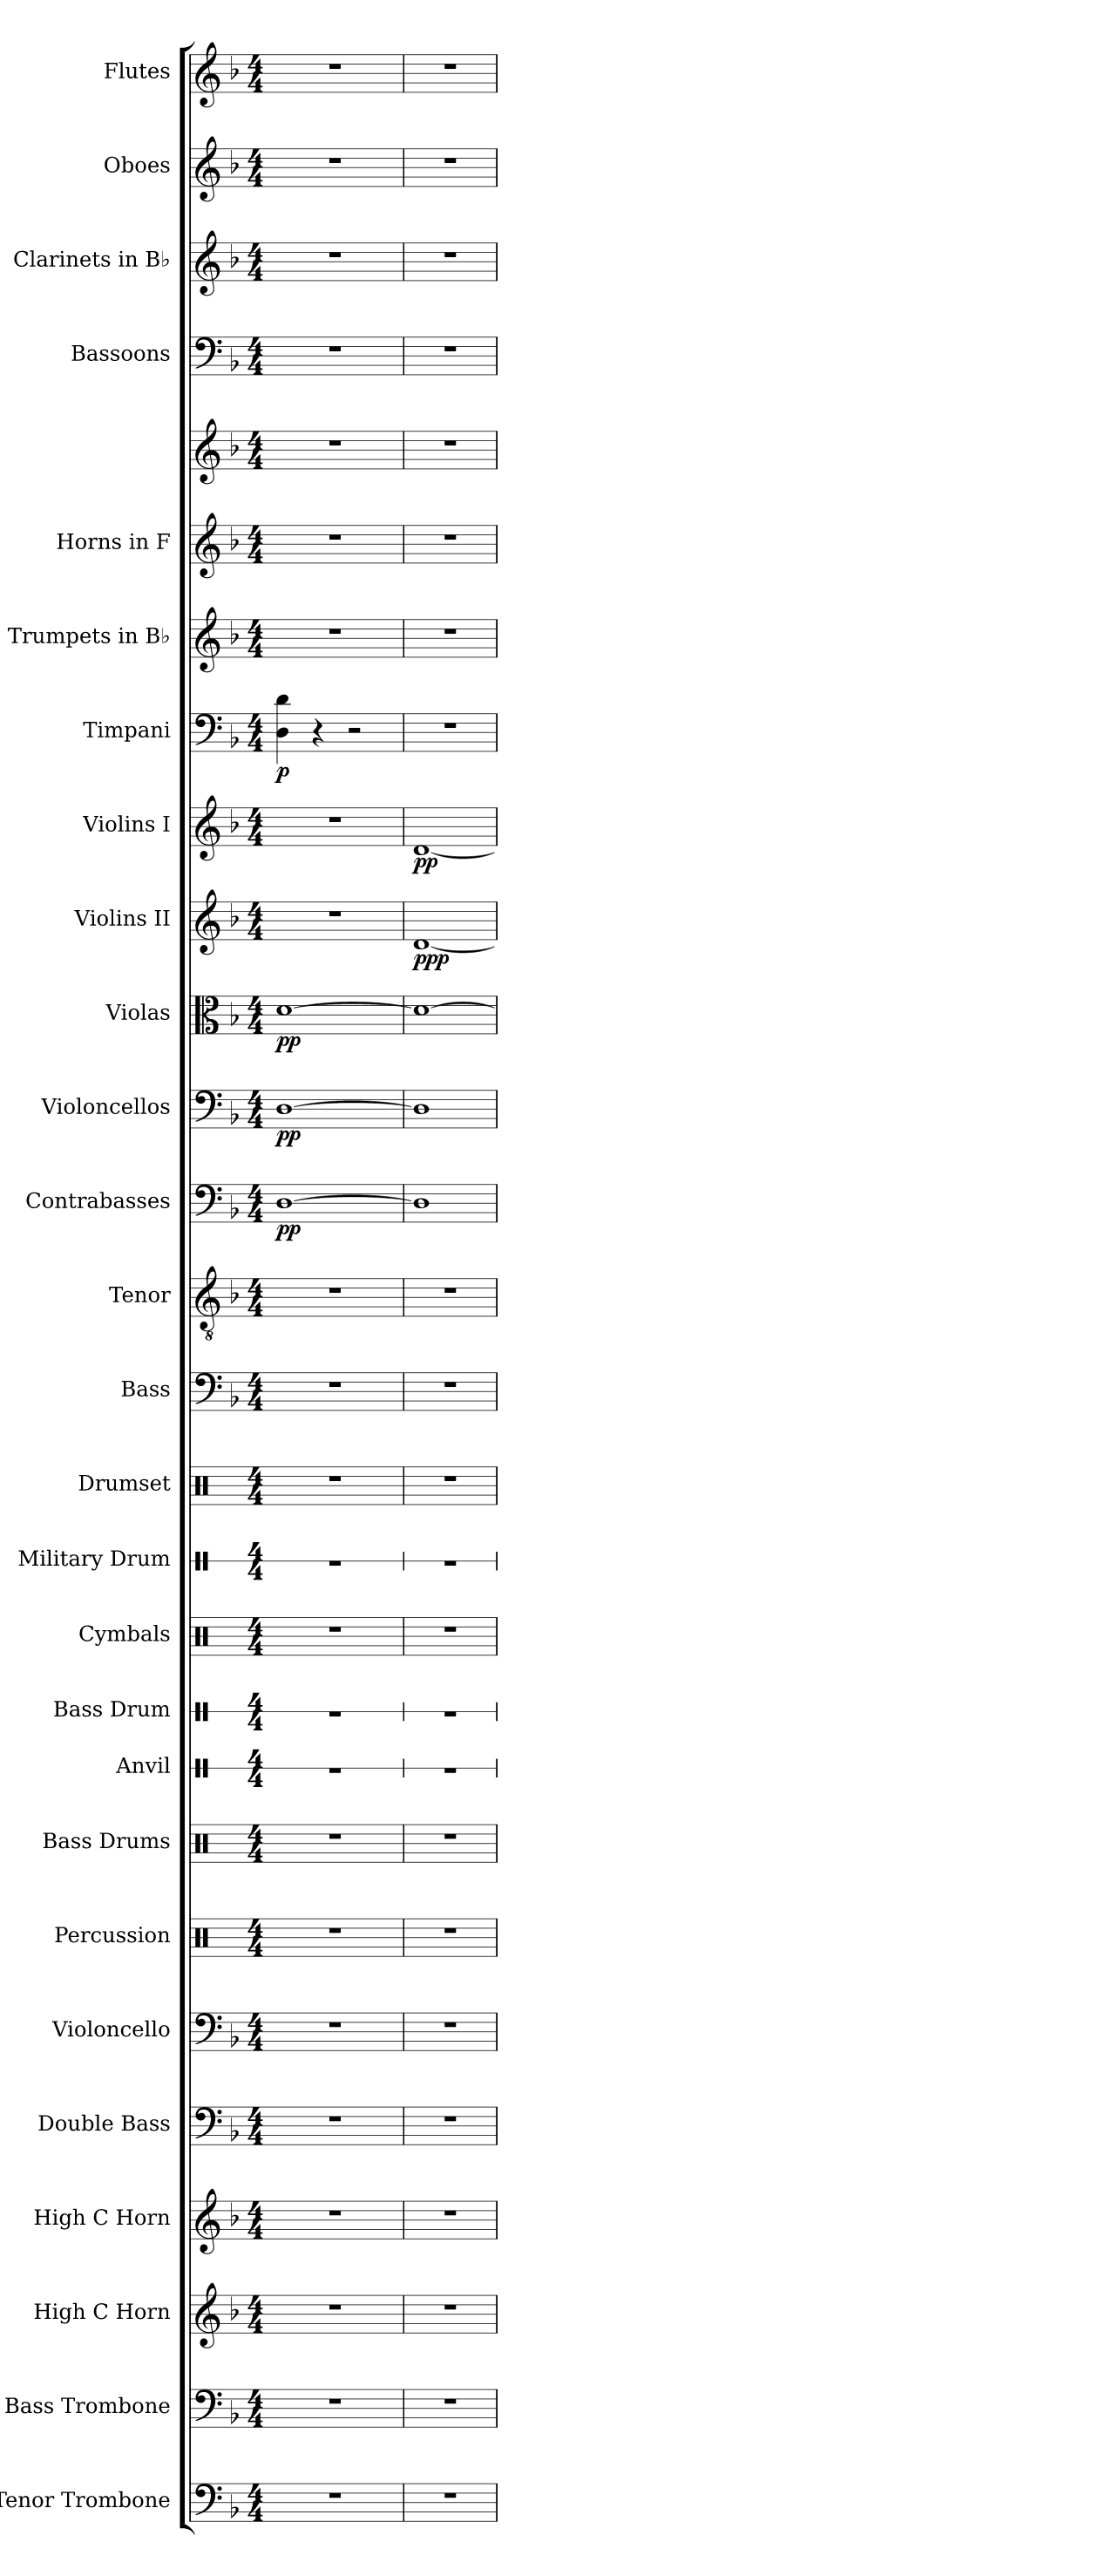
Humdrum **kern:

**kern	**kern	**kern	**kern	**kern	**kern	**kern	**kern	**kern	**kern	**kern	**kern	**kern	**kern	**kern	**kern	**dynam	**kern	**dynam	**kern	**dynam	**kern	**dynam	**kern	**dynam	**kern	**dynam	**kern	**kern	**kern	**kern	**kern	**kern	**kern
*part27	*part26	*part25	*part24	*part23	*part22	*part21	*part20	*part19	*part18	*part17	*part16	*part15	*part14	*part13	*part12	*part12	*part11	*part11	*part10	*part10	*part9	*part9	*part8	*part8	*part7	*part7	*part6	*part5	*part5	*part4	*part3	*part2	*part1
*staff28	*staff27	*staff26	*staff25	*staff24	*staff23	*staff22	*staff21	*staff20	*staff19	*staff18	*staff17	*staff16	*staff15	*staff14	*staff13	*staff13	*staff12	*staff12	*staff11	*staff11	*staff10	*staff10	*staff9	*staff9	*staff8	*staff8	*staff7	*staff6	*staff5	*staff4	*staff3	*staff2	*staff1
*I"Tenor Trombone	*I"Bass Trombone	*I"High C Horn	*I"High C Horn	*I"Double Bass	*I"Violoncello	*I"Percussion	*I"Bass Drums	*I"Anvil	*I"Bass Drum	*I"Cymbals	*I"Military Drum	*I"Drumset	*I"Bass	*I"Tenor	*I"Contrabasses	*	*I"Violoncellos	*	*I"Violas	*	*I"Violins II	*	*I"Violins I	*	*I"Timpani	*	*I"Trumpets in B♭	*I"Horns in F	*	*I"Bassoons	*I"Clarinets in B♭	*I"Oboes	*I"Flutes
*I'T. Tbn.	*I'B. Tbn.	*I'H. C Hn.	*I'H. C Hn.	*I'Db.	*I'Vc.	*I'Perc.	*I'B.D.	*I'Anv.	*I'B. Dr.	*I'Cym.	*I'Mil. Dr.	*I'Drs.	*I'B.	*I'T.	*I'Cb.	*	*I'Vc.	*	*I'Vla.	*	*I'Vln. II	*	*I'Vln. I	*	*I'Timp.	*	*	*	*	*I'Bsn.	*	*I'Ob.	*I'Fl.
*	*	*	*	*	*	*	*	*stria1	*stria1	*	*stria1	*	*	*	*	*	*	*	*	*	*	*	*	*	*	*	*	*	*	*	*	*	*
*clefF4	*clefF4	*clefG2	*clefG2	*clefF4	*clefF4	*clefX	*clefX	*clefX	*clefX	*clefX	*clefX	*clefX	*clefF4	*clefGv2	*clefF4	*	*clefF4	*	*clefC3	*	*clefG2	*	*clefG2	*	*clefF4	*	*clefG2	*clefG2	*clefG2	*clefF4	*clefG2	*clefG2	*clefG2
*	*	*ITrd7c12	*ITrd7c12	*ITrd7c12	*	*	*	*	*	*	*	*	*	*	*ITrd7c12	*	*	*	*	*	*	*	*	*	*	*	*ITrd1c2	*ITrd4c7	*ITrd4c7	*	*ITrd1c2	*	*
*k[b-]	*k[b-]	*k[b-]	*k[b-]	*k[b-]	*k[b-]	*k[]	*k[]	*k[]	*k[]	*k[]	*k[]	*k[]	*k[b-]	*k[b-]	*k[b-]	*	*k[b-]	*	*k[b-]	*	*k[b-]	*	*k[b-]	*	*k[b-]	*	*k[b-e-a-]	*k[b-e-]	*k[b-e-]	*k[b-]	*k[b-e-a-]	*k[b-]	*k[b-]
*M4/4	*M4/4	*M4/4	*M4/4	*M4/4	*M4/4	*M4/4	*M4/4	*M4/4	*M4/4	*M4/4	*M4/4	*M4/4	*M4/4	*M4/4	*M4/4	*	*M4/4	*	*M4/4	*	*M4/4	*	*M4/4	*	*M4/4	*	*M4/4	*M4/4	*M4/4	*M4/4	*M4/4	*M4/4	*M4/4
*MM80	*MM80	*MM80	*MM80	*MM80	*MM80	*MM80	*MM80	*MM80	*MM80	*MM80	*MM80	*MM80	*MM80	*MM80	*MM80	*	*MM80	*	*MM80	*	*MM80	*	*MM80	*	*MM80	*	*MM80	*MM80	*MM80	*MM80	*MM80	*MM80	*MM80
=1	=1	=1	=1	=1	=1	=1	=1	=1	=1	=1	=1	=1	=1	=1	=1	=1	=1	=1	=1	=1	=1	=1	=1	=1	=1	=1	=1	=1	=1	=1	=1	=1	=1
!	!	!	!	!	!	!	!	!	!	!	!	!	!	!	!	!LO:DY:b	!	!LO:DY:b	!	!LO:DY:b	!	!	!	!	!	!LO:DY:b	!	!	!	!	!	!	!
1r	1r	1r	1r	1r	1r	1r	1r	1r	1r	1r	1r	1r	1r	1r	[1DD	pp	[1D	pp	[1d	pp	1r	.	1r	.	4D\ 4d\	p	1r	1r	1r	1r	1r	1r	1r
.	.	.	.	.	.	.	.	.	.	.	.	.	.	.	.	.	.	.	.	.	.	.	.	.	4r	.	.	.	.	.	.	.	.
.	.	.	.	.	.	.	.	.	.	.	.	.	.	.	.	.	.	.	.	.	.	.	.	.	2r	.	.	.	.	.	.	.	.
=2	=2	=2	=2	=2	=2	=2	=2	=2	=2	=2	=2	=2	=2	=2	=2	=2	=2	=2	=2	=2	=2	=2	=2	=2	=2	=2	=2	=2	=2	=2	=2	=2	=2
!	!	!	!	!	!	!	!	!	!	!	!	!	!	!	!	!	!	!	!	!	!	!LO:DY:b	!	!LO:DY:b	!	!	!	!	!	!	!	!	!
1r	1r	1r	1r	1r	1r	1r	1r	1r	1r	1r	1r	1r	1r	1r	1DD]	.	1D]	.	1d_	.	[1d	ppp	[1d	pp	1r	.	1r	1r	1r	1r	1r	1r	1r
=	=	=	=	=	=	=	=	=	=	=	=	=	=	=	=	=	=	=	=	=	=	=	=	=	=	=	=	=	=	=	=	=	=
*-	*-	*-	*-	*-	*-	*-	*-	*-	*-	*-	*-	*-	*-	*-	*-	*-	*-	*-	*-	*-	*-	*-	*-	*-	*-	*-	*-	*-	*-	*-	*-	*-	*-
